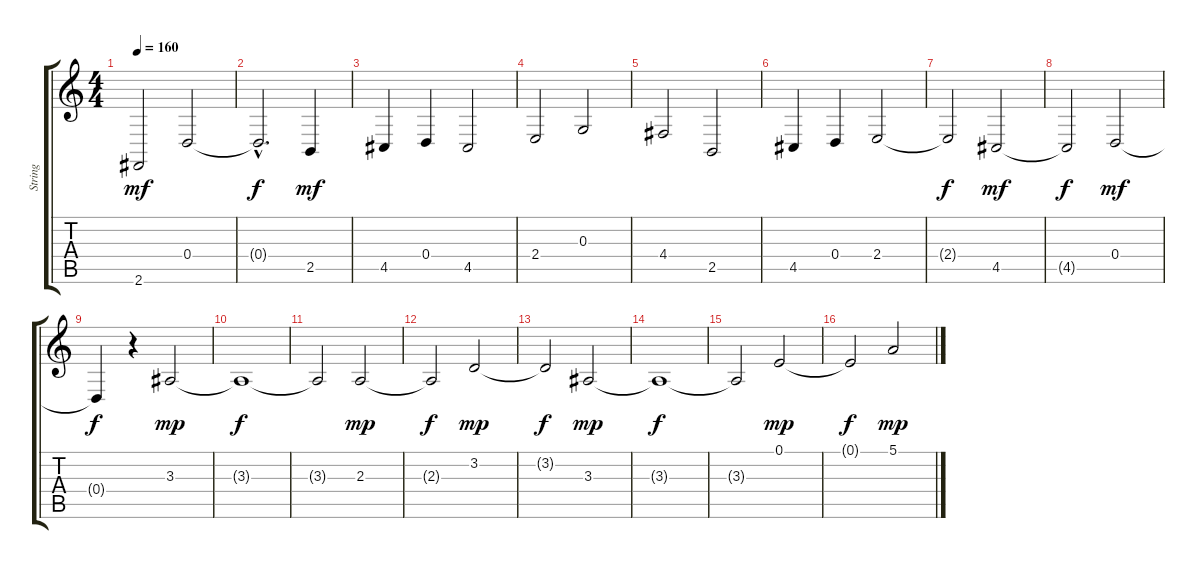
\track ("String" "String") {instrument stringensemble2}
\staff {score tabs}
\tuning (E4 B3 G3 D3 A2 E2) {hide}
\ts (4 4)
\tempo 160
\clef g2
\ks c
2.6.2{dy mf} 0.4.2 |
0.4{hac t}.2{d dy f} 2.5.4{dy mf} |
4.5.4 0.4.4 4.5.2 |
2.4.2 0.3.2 |
4.4.2 2.5.2 |
4.5.4 0.4.4 2.4.2 |
2.4{t}.2{dy f} 4.5.2{dy mf} |
4.5{t}.2{dy f} 0.4.2{dy mf} |
0.4{t}.4{dy f} r.4 3.3.2{dy mp} |
3.3{t}.1{dy f} |
3.3{t}.2 2.3.2{dy mp} |
2.3{t}.2{dy f} 3.2.2{dy mp} |
3.2{t}.2{dy f} 3.3.2{dy mp} |
3.3{t}.1{dy f} |
3.3{t}.2 0.1.2{dy mp} |
0.1{t}.2{dy f} 5.1.2{dy mp}
